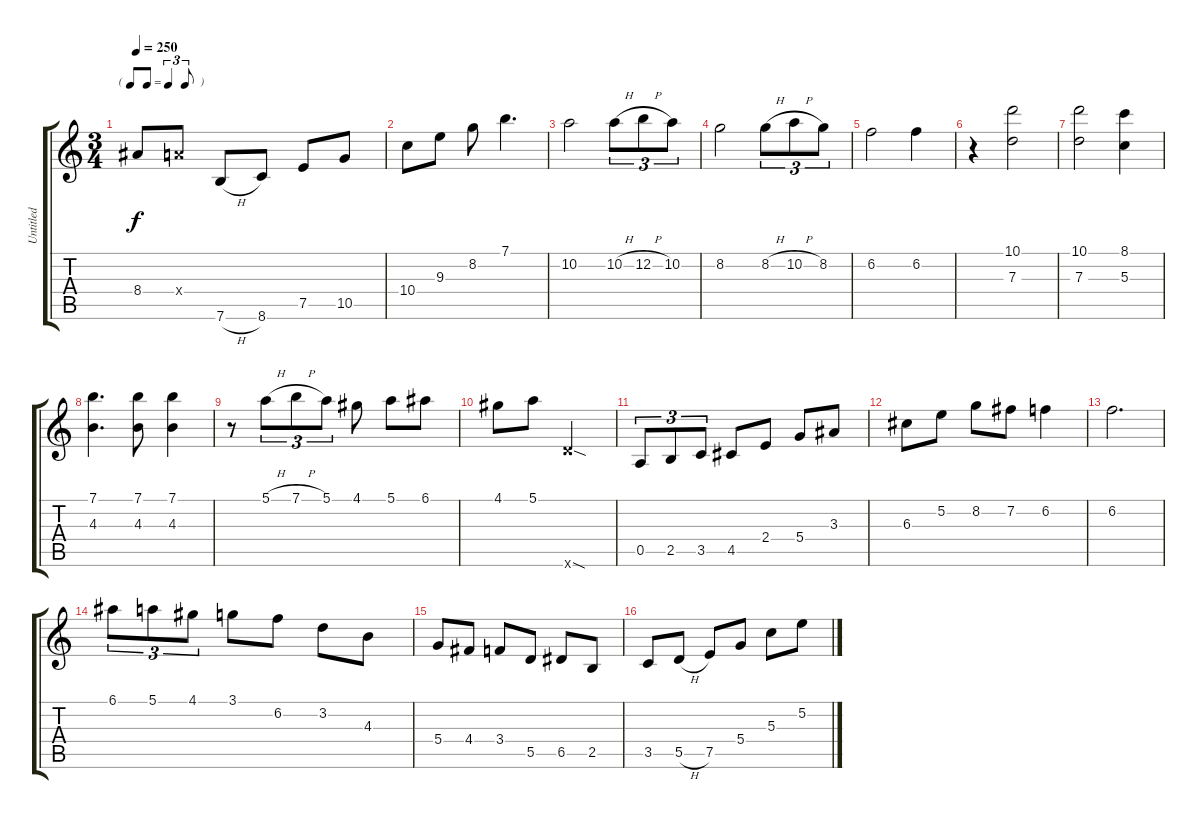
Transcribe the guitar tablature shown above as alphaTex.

\track ("Untitled" "Untitled") {instrument acousticguitarsteel}
\staff {score tabs}
\tuning (E4 B3 G3 D3 A2 E2) {hide}
\ts (3 4)
\tf triplet8th
\tempo 250
\clef g2
\ks c
8.4.8{dy f} 7.4{x}.8 7.6{h}.8 8.6.8 7.5.8 10.5.8 |
10.4.8 9.3.8 8.2.8 7.1.4{d} |
10.2.2 10.2{h}.8{tu (3 2)} 12.2{h}.8{tu (3 2)} 10.2.8{tu (3 2)} |
8.2.2 8.2{h}.8{tu (3 2)} 10.2{h}.8{tu (3 2)} 8.2.8{tu (3 2)} |
6.2.2 6.2.4 |
r.4 (10.1 7.3).2 |
(10.1 7.3).2 (8.1 5.3).4 |
(7.1 4.3).4{d} (7.1 4.3).8 (7.1 4.3).4 |
r.8 5.1{h}.8{tu (3 2)} 7.1{h}.8{tu (3 2)} 5.1.8{tu (3 2)} 4.1.8 5.1.8 6.1.8 |
4.1.8 5.1.8 10.6{sod x}.2 |
0.5.8{tu (3 2)} 2.5.8{tu (3 2)} 3.5.8{tu (3 2)} 4.5.8 2.4.8 5.4.8 3.3.8 |
6.3.8 5.2.8 8.2.8 7.2.8 6.2.4 |
6.2.2{d} |
6.1.8{tu (3 2)} 5.1.8{tu (3 2)} 4.1.8{tu (3 2)} 3.1.8 6.2.8 3.2.8 4.3.8 |
5.4.8 4.4.8 3.4.8 5.5.8 6.5.8 2.5.8 |
3.5.8 5.5{h}.8 7.5.8 5.4.8 5.3.8 5.2.8
